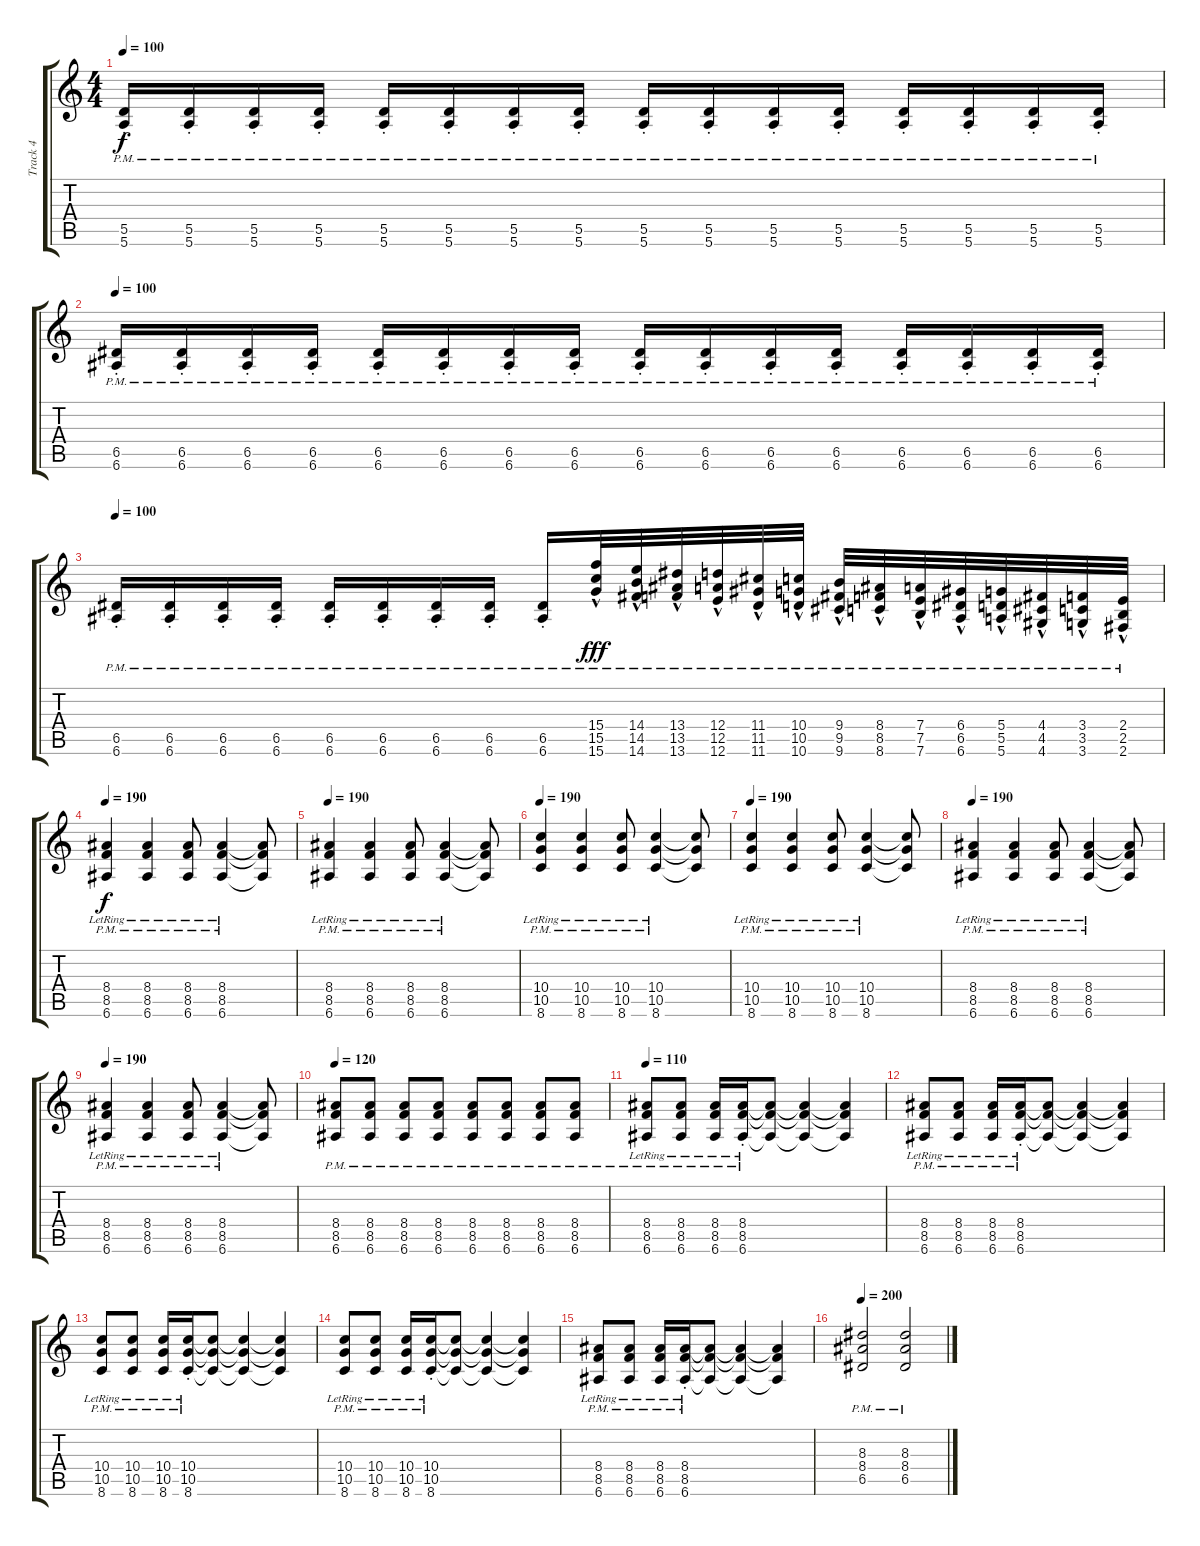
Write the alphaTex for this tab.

\track ("Track 4" "Track 4") {instrument distortionguitar}
\staff {score tabs}
\tuning (E4 B3 G3 D3 A2 E2) {hide}
\ts (4 4)
\tempo 100
\clef g2
\ks c
(5.5{pm st} 5.6{pm st}).16{dy f} (5.5{pm st} 5.6{pm st}).16 (5.5{pm st} 5.6{pm st}).16 (5.5{pm st} 5.6{pm st}).16 (5.5{pm st} 5.6{pm st}).16 (5.5{pm st} 5.6{pm st}).16 (5.5{pm st} 5.6{pm st}).16 (5.5{pm st} 5.6{pm st}).16 (5.5{pm st} 5.6{pm st}).16 (5.5{pm st} 5.6{pm st}).16 (5.5{pm st} 5.6{pm st}).16 (5.5{pm st} 5.6{pm st}).16 (5.5{pm st} 5.6{pm st}).16 (5.5{pm st} 5.6{pm st}).16 (5.5{pm st} 5.6{pm st}).16 (5.5{pm st} 5.6{pm st}).16 |
\tempo 100
(6.5{pm st} 6.6{pm st}).16 (6.5{pm st} 6.6{pm st}).16 (6.5{pm st} 6.6{pm st}).16 (6.5{pm st} 6.6{pm st}).16 (6.5{pm st} 6.6{pm st}).16 (6.5{pm st} 6.6{pm st}).16 (6.5{pm st} 6.6{pm st}).16 (6.5{pm st} 6.6{pm st}).16 (6.5{pm st} 6.6{pm st}).16 (6.5{pm st} 6.6{pm st}).16 (6.5{pm st} 6.6{pm st}).16 (6.5{pm st} 6.6{pm st}).16 (6.5{pm st} 6.6{pm st}).16 (6.5{pm st} 6.6{pm st}).16 (6.5{pm st} 6.6{pm st}).16 (6.5{pm st} 6.6{pm st}).16 |
\tempo 100
(6.5{pm st} 6.6{pm st}).16{volume 13 instrument distortionguitar} (6.5{pm st} 6.6{pm st}).16 (6.5{pm st} 6.6{pm st}).16 (6.5{pm st} 6.6{pm st}).16 (6.5{pm st} 6.6{pm st}).16 (6.5{pm st} 6.6{pm st}).16 (6.5{pm st} 6.6{pm st}).16 (6.5{pm st} 6.6{pm st}).16 (6.5{pm st} 6.6{pm st}).16 (15.4{hac pm} 15.5{hac pm} 15.6{hac pm}).32{dy fff} (14.4{hac pm} 14.5{hac pm} 14.6{hac pm}).32 (13.4{hac pm} 13.5{hac pm} 13.6{hac pm}).32 (12.4{hac pm} 12.5{hac pm} 12.6{hac pm}).32 (11.4{hac pm} 11.5{hac pm} 11.6{hac pm}).32 (10.4{hac pm} 10.5{hac pm} 10.6{hac pm}).32 (9.4{hac pm} 9.5{hac pm} 9.6{hac pm}).32 (8.4{hac pm} 8.5{hac pm} 8.6{hac pm}).32 (7.4{hac pm} 7.5{hac pm} 7.6{hac pm}).32 (6.4{hac pm} 6.5{hac pm} 6.6{hac pm}).32 (5.4{hac pm} 5.5{hac pm} 5.6{hac pm}).32 (4.4{hac pm} 4.5{hac pm} 4.6{hac pm}).32 (3.4{hac pm} 3.5{hac pm} 3.6{hac pm}).32 (2.4{hac pm} 2.5{hac pm} 2.6{hac pm}).32 |
\tempo 190
(8.4{lr} 8.5{lr} 6.6{pm lr}).4{dy f} (8.4{lr} 8.5{lr} 6.6{pm lr}).4 (8.4{lr} 8.5{lr} 6.6{pm lr}).8 (8.4{lr} 8.5{lr} 6.6{pm lr}).4 (8.4{t} 8.5{t} 6.6{t}).8 |
\tempo 190
(8.4{lr} 8.5{lr} 6.6{pm lr}).4 (8.4{lr} 8.5{lr} 6.6{pm lr}).4 (8.4{lr} 8.5{lr} 6.6{pm lr}).8 (8.4{lr} 8.5{lr} 6.6{pm lr}).4 (8.4{t} 8.5{t} 6.6{t}).8 |
\tempo 190
(10.4{lr} 10.5{pm lr} 8.6{pm lr}).4 (10.4{lr} 10.5{lr} 8.6{pm lr}).4 (10.4{lr} 10.5{lr} 8.6{pm lr}).8 (10.4{lr} 10.5{lr} 8.6{pm lr}).4 (10.4{t} 10.5{t} 8.6{t}).8 |
\tempo 190
(10.4{lr} 10.5{lr} 8.6{pm lr}).4 (10.4{lr} 10.5{lr} 8.6{pm lr}).4 (10.4{lr} 10.5{lr} 8.6{pm lr}).8 (10.4{lr} 10.5{lr} 8.6{pm lr}).4 (10.4{t} 10.5{t} 8.6{t}).8 |
\tempo 190
(8.4{lr} 8.5{lr} 6.6{pm lr}).4 (8.4{lr} 8.5{lr} 6.6{pm lr}).4 (8.4{lr} 8.5{lr} 6.6{pm lr}).8 (8.4{lr} 8.5{lr} 6.6{pm lr}).4 (8.4{t} 8.5{t} 6.6{t}).8 |
\tempo 190
(8.4{lr} 8.5{lr} 6.6{pm lr}).4 (8.4{lr} 8.5{lr} 6.6{pm lr}).4 (8.4{lr} 8.5{lr} 6.6{pm lr}).8 (8.4{lr} 8.5{lr} 6.6{pm lr}).4 (8.4{t} 8.5{t} 6.6{t}).8 |
\tempo 120
(8.4{pm} 8.5{pm} 6.6).8 (8.4{pm} 8.5{pm} 6.6).8 (8.4{pm} 8.5{pm} 6.6).8 (8.4{pm} 8.5{pm} 6.6).8 (8.4{pm} 8.5{pm} 6.6).8 (8.4{pm} 8.5{pm} 6.6).8 (8.4{pm} 8.5{pm} 6.6).8 (8.4{pm} 8.5{pm} 6.6).8 |
\tempo 110
(8.4{lr} 8.5{lr} 6.6{pm lr}).8 (8.4{lr} 8.5{lr} 6.6{pm lr}).8 (8.4{lr} 8.5{lr} 6.6{pm lr}).16 (8.4{st lr} 8.5{st lr} 6.6{pm st lr}).16 (8.4{t} 8.5{t} 6.6{t}).8 (8.4{t} 8.5{t} 6.6{t}).4 (8.4{t} 8.5{t} 6.6{t}).4 |
(8.4{lr} 8.5{lr} 6.6{pm lr}).8 (8.4{lr} 8.5{lr} 6.6{pm lr}).8 (8.4{lr} 8.5{lr} 6.6{pm lr}).16 (8.4{st lr} 8.5{st lr} 6.6{pm st lr}).16 (8.4{t} 8.5{t} 6.6{t}).8 (8.4{t} 8.5{t} 6.6{t}).4 (8.4{t} 8.5{t} 6.6{t}).4 |
(10.4{lr} 10.5{lr} 8.6{pm lr}).8 (10.4{lr} 10.5{lr} 8.6{pm lr}).8 (10.4{lr} 10.5{lr} 8.6{pm lr}).16 (10.4{st lr} 10.5{st lr} 8.6{pm st lr}).16 (10.4{t} 10.5{t} 8.6{t}).8 (10.4{t} 10.5{t} 8.6{t}).4 (10.4{t} 10.5{t} 8.6{t}).4 |
(10.4{lr} 10.5{lr} 8.6{pm lr}).8 (10.4{lr} 10.5{lr} 8.6{pm lr}).8 (10.4{lr} 10.5{lr} 8.6{pm lr}).16 (10.4{st lr} 10.5{st lr} 8.6{pm st lr}).16 (10.4{t} 10.5{t} 8.6{t}).8 (10.4{t} 10.5{t} 8.6{t}).4 (10.4{t} 10.5{t} 8.6{t}).4 |
(8.4{lr} 8.5{lr} 6.6{pm lr}).8 (8.4{lr} 8.5{lr} 6.6{pm lr}).8 (8.4{lr} 8.5{lr} 6.6{pm lr}).16 (8.4{st lr} 8.5{st lr} 6.6{pm st lr}).16 (8.4{t} 8.5{t} 6.6{t}).8 (8.4{t} 8.5{t} 6.6{t}).4 (8.4{t} 8.5{t} 6.6{t}).4 |
\tempo 200
(8.3{pm} 8.4{pm} 6.5).2 (8.3{pm} 8.4{pm} 6.5).2
